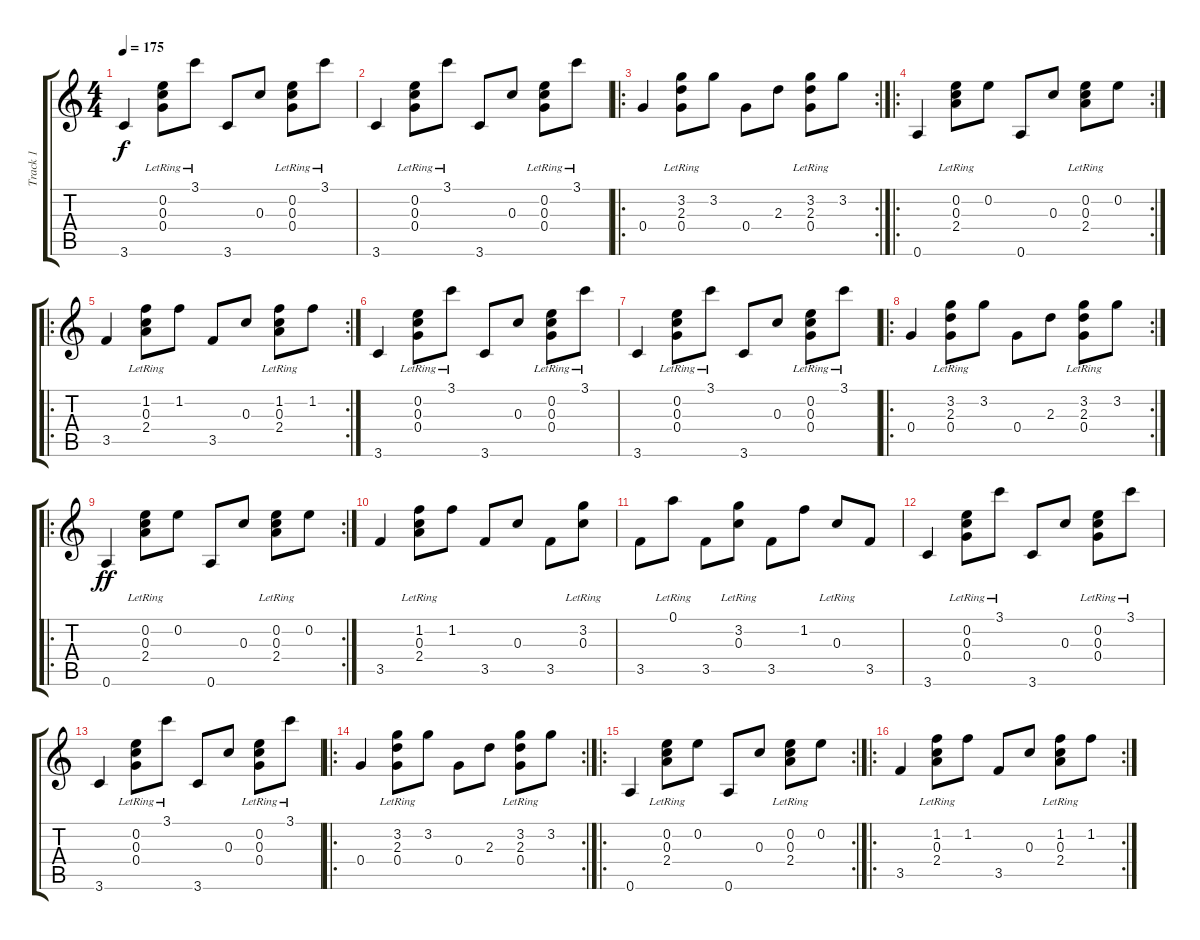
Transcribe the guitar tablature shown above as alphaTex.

\track ("Track 1" "Track 1") {instrument acousticguitarsteel}
\staff {score tabs}
\tuning (A4 E4 C4 G3 D3 A2) {hide}
\ts (4 4)
\tempo 175
\clef g2
\ks c
3.6.4{dy f} (0.2{lr} 0.3{lr} 0.4{lr}).8 3.1{lr}.8 3.6.8 0.3.8 (0.2{lr} 0.3{lr} 0.4{lr}).8 3.1{lr}.8 |
3.6.4 (0.2{lr} 0.3{lr} 0.4{lr}).8 3.1{lr}.8 3.6.8 0.3.8 (0.2{lr} 0.3{lr} 0.4{lr}).8 3.1{lr}.8 |
\ro
\rc 2
0.4.4 (3.2{lr} 2.3{lr} 0.4{lr}).8 3.2.8 0.4.8 2.3.8 (3.2{lr} 2.3{lr} 0.4{lr}).8 3.2.8 |
\ro
\rc 2
0.6.4 (0.2{lr} 0.3{lr} 2.4{lr}).8 0.2.8 0.6.8 0.3.8 (0.2{lr} 0.3{lr} 2.4{lr}).8 0.2.8 |
\ro
\rc 2
3.5.4 (1.2{lr} 0.3{lr} 2.4{lr}).8 1.2.8 3.5.8 0.3.8 (1.2{lr} 0.3{lr} 2.4{lr}).8 1.2.8 |
3.6.4 (0.2{lr} 0.3{lr} 0.4{lr}).8 3.1{lr}.8 3.6.8 0.3.8 (0.2{lr} 0.3{lr} 0.4{lr}).8 3.1{lr}.8 |
3.6.4 (0.2{lr} 0.3{lr} 0.4{lr}).8 3.1{lr}.8 3.6.8 0.3.8 (0.2{lr} 0.3{lr} 0.4{lr}).8 3.1{lr}.8 |
\ro
\rc 2
0.4.4 (3.2{lr} 2.3{lr} 0.4{lr}).8 3.2.8 0.4.8 2.3.8 (3.2{lr} 2.3{lr} 0.4{lr}).8 3.2.8 |
\ro
\rc 2
0.6.4{dy ff} (0.2{lr} 0.3{lr} 2.4{lr}).8 0.2.8 0.6.8 0.3.8 (0.2{lr} 0.3{lr} 2.4{lr}).8 0.2.8 |
3.5.4 (1.2{lr} 0.3{lr} 2.4{lr}).8 1.2.8 3.5.8 0.3.8 3.5.8 (3.2{lr} 0.3{lr}).8 |
3.5.8 0.1{lr}.8 3.5.8 (3.2{lr} 0.3{lr}).8 3.5.8 1.2.8 0.3{lr}.8 3.5.8 |
3.6.4 (0.2{lr} 0.3{lr} 0.4{lr}).8 3.1{lr}.8 3.6.8 0.3.8 (0.2{lr} 0.3{lr} 0.4{lr}).8 3.1{lr}.8 |
3.6.4 (0.2{lr} 0.3{lr} 0.4{lr}).8 3.1{lr}.8 3.6.8 0.3.8 (0.2{lr} 0.3{lr} 0.4{lr}).8 3.1{lr}.8 |
\ro
\rc 2
0.4.4 (3.2{lr} 2.3{lr} 0.4{lr}).8 3.2.8 0.4.8 2.3.8 (3.2{lr} 2.3{lr} 0.4{lr}).8 3.2.8 |
\ro
\rc 2
0.6.4 (0.2{lr} 0.3{lr} 2.4{lr}).8 0.2.8 0.6.8 0.3.8 (0.2{lr} 0.3{lr} 2.4{lr}).8 0.2.8 |
\ro
\rc 2
3.5.4 (1.2{lr} 0.3{lr} 2.4{lr}).8 1.2.8 3.5.8 0.3.8 (1.2{lr} 0.3{lr} 2.4{lr}).8 1.2.8
